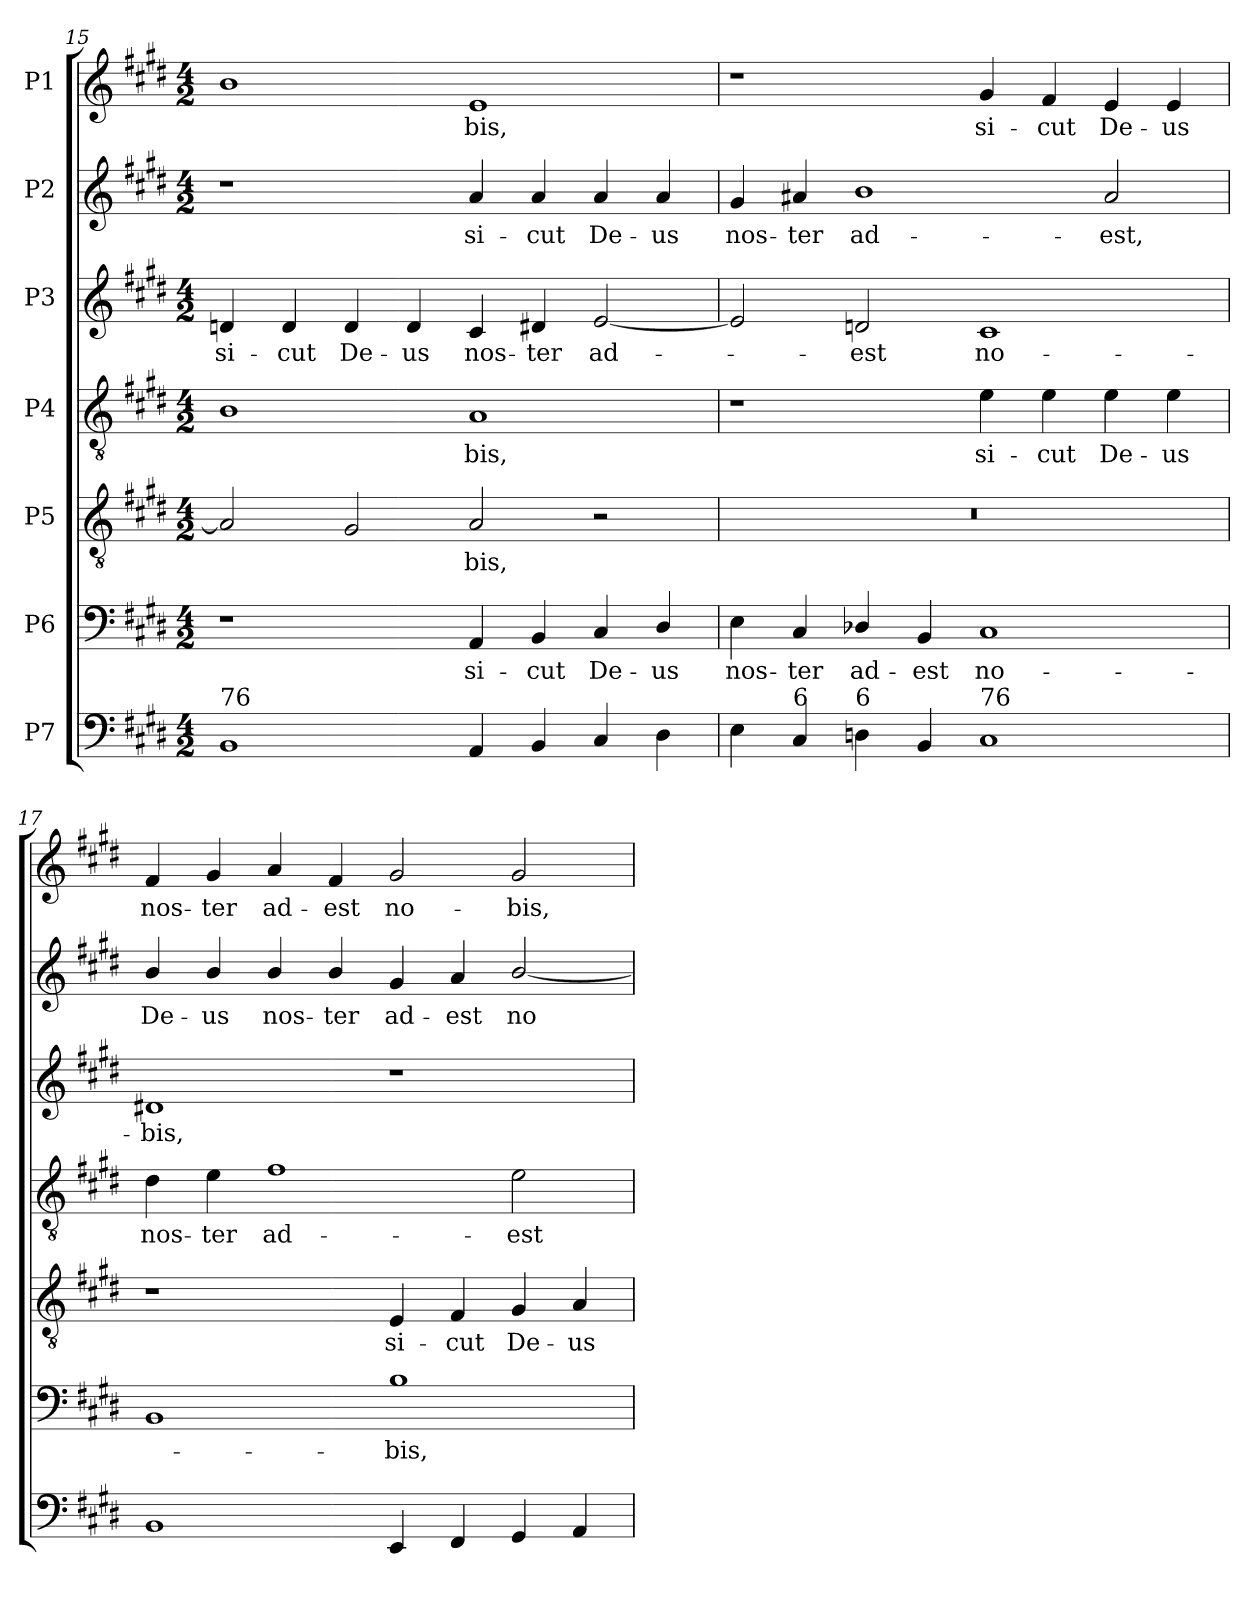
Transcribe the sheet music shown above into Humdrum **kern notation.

**kern	**kern	**text	**kern	**text	**kern	**text	**kern	**text	**kern	**text	**kern	**text
*part7	*part6	*part6	*part5	*part5	*part4	*part4	*part3	*part3	*part2	*part2	*part1	*part1
*staff7	*staff6	*staff6	*staff5	*staff5	*staff4	*staff4	*staff3	*staff3	*staff2	*staff2	*staff1	*staff1
*I"P7	*I"P6	*	*I"P5	*	*I"P4	*	*I"P3	*	*I"P2	*	*I"P1	*
*clefF4	*clefF4	*	*clefGv2	*	*clefGv2	*	*clefG2	*	*clefG2	*	*clefG2	*
*	*	*	*ITrd7c12	*	*ITrd7c12	*	*	*	*	*	*	*
*k[f#c#g#d#]	*k[f#c#g#d#]	*	*k[f#c#g#d#]	*	*k[f#c#g#d#]	*	*k[f#c#g#d#]	*	*k[f#c#g#d#]	*	*k[f#c#g#d#]	*
*E:	*E:	*	*E:	*	*E:	*	*E:	*	*E:	*	*E:	*
*M4/2	*M4/2	*	*M4/2	*	*M4/2	*	*M4/2	*	*M4/2	*	*M4/2	*
=15	=15	=15	=15	=15	=15	=15	=15	=15	=15	=15	=15	=15
!LO:TX:a:t=76	!	!	!	!	!	!	!	!	!	!	!	!
!	!	!	!	!	!	!	!	!LO:LY:b:color=#000000	!	!	!	!
1BBi	1r	.	2AAi/]	.	1BBi	.	4dni/	si-	1r	.	1bi	.
!	!	!	!	!	!	!	!	!LO:LY:b:color=#000000	!	!	!	!
.	.	.	.	.	.	.	4di/	-cut	.	.	.	.
!	!	!	!	!	!	!	!	!LO:LY:b:color=#000000	!	!	!	!
.	.	.	2GG#i/	.	.	.	4di/	De-	.	.	.	.
!	!	!	!	!	!	!	!	!LO:LY:b:color=#000000	!	!	!	!
.	.	.	.	.	.	.	4di/	-us	.	.	.	.
!	!	!LO:LY:b:color=#000000	!	!	!	!	!	!	!	!	!	!
!	!	!	!	!LO:LY:b:color=#000000	!	!	!	!	!	!	!	!
!	!	!	!	!	!	!LO:LY:b:color=#000000	!	!	!	!	!	!
!	!	!	!	!	!	!	!	!LO:LY:b:color=#000000	!	!	!	!
!	!	!	!	!	!	!	!	!	!	!LO:LY:b:color=#000000	!	!
!	!	!	!	!	!	!	!	!	!	!	!	!LO:LY:b:color=#000000
4AAi/	4AAi/	si-	2AAi/	-bis,	1AAi	-bis,	4c#i/	nos-	4ai/	si-	1ei	-bis,
!	!	!LO:LY:b:color=#000000	!	!	!	!	!	!	!	!	!	!
!	!	!	!	!	!	!	!	!LO:LY:b:color=#000000	!	!	!	!
!	!	!	!	!	!	!	!	!	!	!LO:LY:b:color=#000000	!	!
4BBi/	4BBi/	-cut	.	.	.	.	4d#Xi/	-ter	4ai/	-cut	.	.
!	!	!LO:LY:b:color=#000000	!	!	!	!	!	!	!	!	!	!
!	!	!	!	!	!	!	!	!LO:LY:b:color=#000000	!	!	!	!
!	!	!	!	!	!	!	!	!	!	!LO:LY:b:color=#000000	!	!
4C#i/	4C#i/	De-	2r	.	.	.	[2ei/	ad-	4ai/	De-	.	.
!	!	!LO:LY:b:color=#000000	!	!	!	!	!	!	!	!	!	!
!	!	!	!	!	!	!	!	!	!	!LO:LY:b:color=#000000	!	!
4D#i\	4D#i/	-us	.	.	.	.	.	.	4ai/	-us	.	.
!!LO:LB:g=z
=16	=16	=16	=16	=16	=16	=16	=16	=16	=16	=16	=16	=16
!	!	!LO:LY:b:color=#000000	!LO:N:vis=1	!	!	!	!	!	!	!	!	!
!	!	!	!	!	!	!	!	!	!	!LO:LY:b:color=#000000	!	!
4Ei\	4Ei\	nos-	0r	.	1r	.	2ei/]	.	4g#i/	nos-	1r	.
!	!	!LO:LY:b:color=#000000	!	!	!	!	!	!	!	!	!	!
!LO:TX:a:t=6	!	!	!	!	!	!	!	!	!	!	!	!
!	!	!	!	!	!	!	!	!	!	!LO:LY:b:color=#000000	!	!
4C#i/	4C#i/	-ter	.	.	.	.	.	.	4a#Xi/	-ter	.	.
!	!	!LO:LY:b:color=#000000	!	!	!	!	!	!	!	!	!	!
!	!	!	!	!	!	!	!	!LO:LY:b:color=#000000	!	!	!	!
!LO:TX:a:t=6	!	!	!	!	!	!	!	!	!	!	!	!
!	!	!	!	!	!	!	!	!	!	!LO:LY:b:color=#000000	!	!
4Dni\	4D-Xi/	ad-	.	.	.	.	2dni/	-est	1bi	ad-	.	.
!	!	!LO:LY:b:color=#000000	!	!	!	!	!	!	!	!	!	!
4BBi/	4BBi/	-est	.	.	.	.	.	.	.	.	.	.
!	!	!LO:LY:b:color=#000000	!	!	!	!	!	!	!	!	!	!
!	!	!	!	!	!	!LO:LY:b:color=#000000	!	!	!	!	!	!
!	!	!	!	!	!	!	!	!LO:LY:b:color=#000000	!	!	!	!
!LO:TX:a:t=76	!	!	!	!	!	!	!	!	!	!	!	!
!	!	!	!	!	!	!	!	!	!	!	!	!LO:LY:b:color=#000000
1C#i	1C#i	no-	.	.	4Ei\	si-	1c#i	no-	.	.	4g#i/	si-
!	!	!	!	!	!	!LO:LY:b:color=#000000	!	!	!	!	!	!
!	!	!	!	!	!	!	!	!	!	!	!	!LO:LY:b:color=#000000
.	.	.	.	.	4Ei\	-cut	.	.	.	.	4f#i/	-cut
!	!	!	!	!	!	!LO:LY:b:color=#000000	!	!	!	!	!	!
!	!	!	!	!	!	!	!	!	!	!LO:LY:b:color=#000000	!	!
!	!	!	!	!	!	!	!	!	!	!	!	!LO:LY:b:color=#000000
.	.	.	.	.	4Ei\	De-	.	.	2a#i/	-est,	4ei/	De-
!	!	!	!	!	!	!LO:LY:b:color=#000000	!	!	!	!	!	!
!	!	!	!	!	!	!	!	!	!	!	!	!LO:LY:b:color=#000000
.	.	.	.	.	4Ei\	-us	.	.	.	.	4ei/	-us
=17	=17	=17	=17	=17	=17	=17	=17	=17	=17	=17	=17	=17
!	!	!	!	!	!	!LO:LY:b:color=#000000	!	!	!	!	!	!
!	!	!	!	!	!	!	!	!LO:LY:b:color=#000000	!	!	!	!
!	!	!	!	!	!	!	!	!	!	!LO:LY:b:color=#000000	!	!
!	!	!	!	!	!	!	!	!	!	!	!	!LO:LY:b:color=#000000
1BBi	1BBi	.	1r	.	4D#i\	nos-	1d#Xi	-bis,	4bi/	De-	4f#i/	nos-
!	!	!	!	!	!	!LO:LY:b:color=#000000	!	!	!	!	!	!
!	!	!	!	!	!	!	!	!	!	!LO:LY:b:color=#000000	!	!
!	!	!	!	!	!	!	!	!	!	!	!	!LO:LY:b:color=#000000
.	.	.	.	.	4Ei\	-ter	.	.	4bi/	-us	4g#i/	-ter
!	!	!	!	!	!	!LO:LY:b:color=#000000	!	!	!	!	!	!
!	!	!	!	!	!	!	!	!	!	!LO:LY:b:color=#000000	!	!
!	!	!	!	!	!	!	!	!	!	!	!	!LO:LY:b:color=#000000
.	.	.	.	.	1F#i	ad-	.	.	4bi/	nos-	4ai/	ad-
!	!	!	!	!	!	!	!	!	!	!LO:LY:b:color=#000000	!	!
!	!	!	!	!	!	!	!	!	!	!	!	!LO:LY:b:color=#000000
.	.	.	.	.	.	.	.	.	4bi/	-ter	4f#i/	-est
!	!	!LO:LY:b:color=#000000	!	!	!	!	!	!	!	!	!	!
!	!	!	!	!LO:LY:b:color=#000000	!	!	!	!	!	!	!	!
!	!	!	!	!	!	!	!	!	!	!LO:LY:b:color=#000000	!	!
!	!	!	!	!	!	!	!	!	!	!	!	!LO:LY:b:color=#000000
4EEi/	1Bi	-bis,	4EEi/	si-	.	.	1r	.	4g#i/	ad-	2g#i/	no-
!	!	!	!	!LO:LY:b:color=#000000	!	!	!	!	!	!	!	!
!	!	!	!	!	!	!	!	!	!	!LO:LY:b:color=#000000	!	!
4FF#i/	.	.	4FF#i/	-cut	.	.	.	.	4ai/	-est	.	.
!	!	!	!	!LO:LY:b:color=#000000	!	!	!	!	!	!	!	!
!	!	!	!	!	!	!LO:LY:b:color=#000000	!	!	!	!	!	!
!	!	!	!	!	!	!	!	!	!	!LO:LY:b:color=#000000	!	!
!	!	!	!	!	!	!	!	!	!	!	!	!LO:LY:b:color=#000000
4GG#i/	.	.	4GG#i/	De-	2Ei\	-est	.	.	[2bi/	no-	2g#i/	-bis,
!	!	!	!	!LO:LY:b:color=#000000	!	!	!	!	!	!	!	!
4AAi/	.	.	4AAi/	-us	.	.	.	.	.	.	.	.
=	=	=	=	=	=	=	=	=	=	=	=	=
*-	*-	*-	*-	*-	*-	*-	*-	*-	*-	*-	*-	*-
